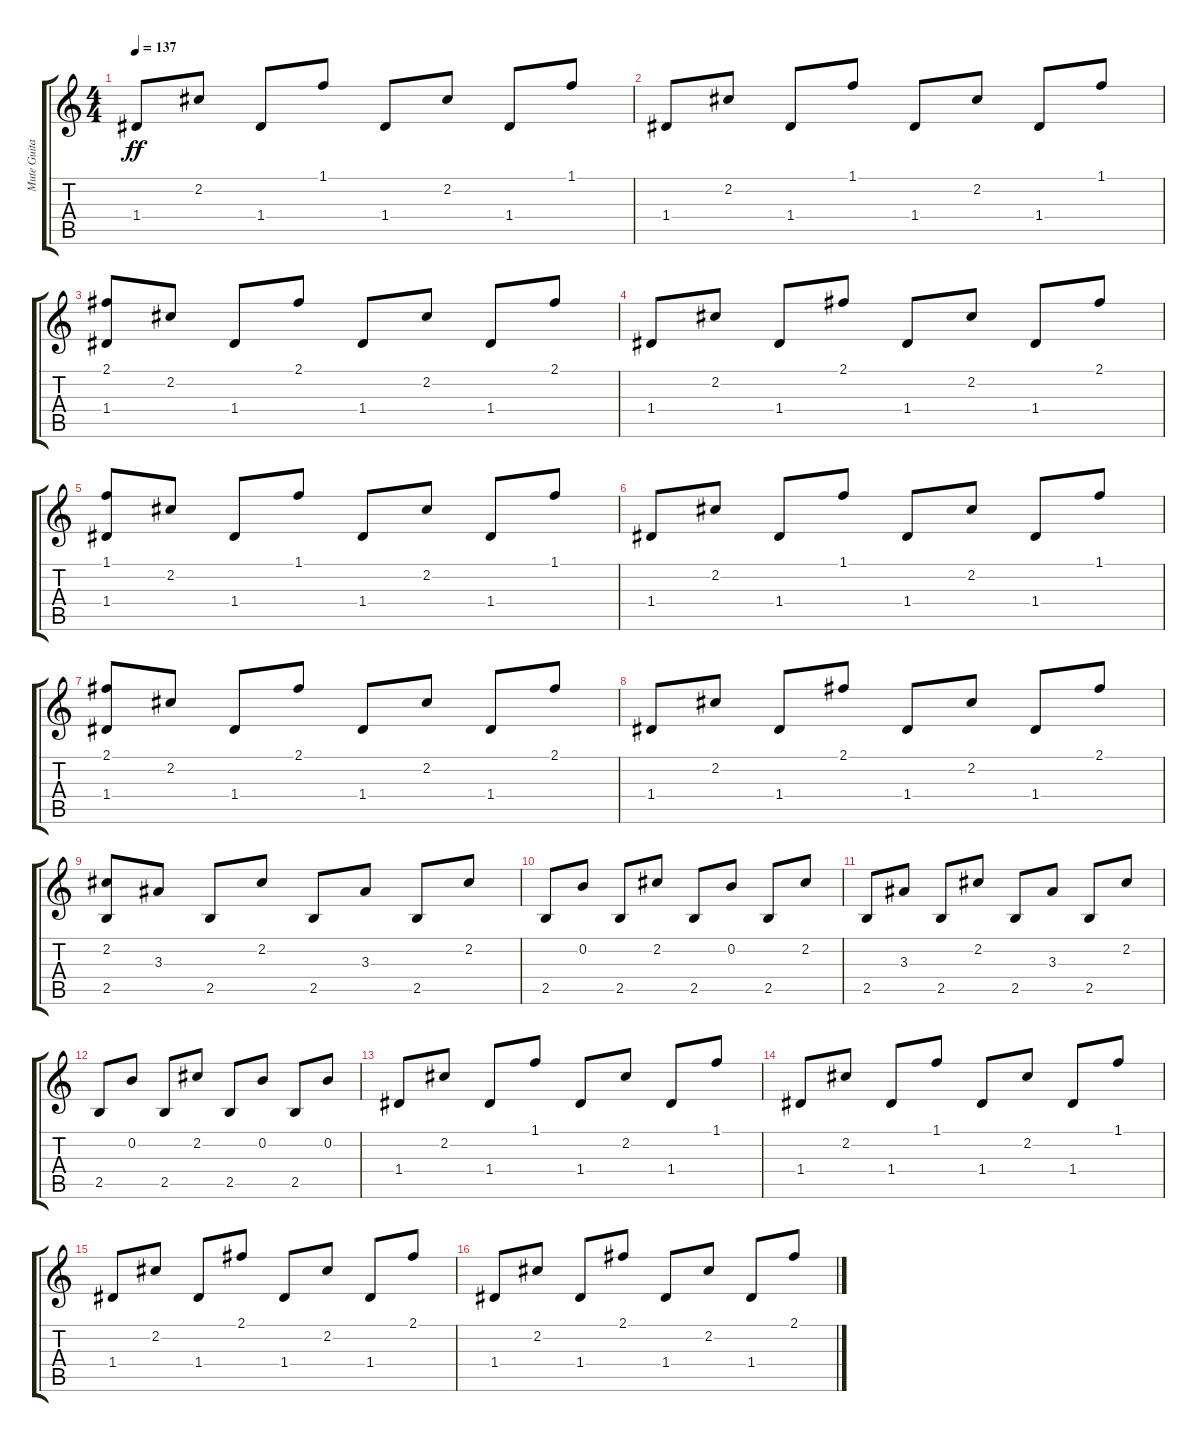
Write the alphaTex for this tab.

\track ("Mute Guitar !!" "Mute Guita") {instrument electricguitarmuted}
\staff {score tabs}
\tuning (E4 B3 G3 D3 A2 E2) {hide}
\ts (4 4)
\tempo 137
\clef g2
\ks c
1.4.8{dy ff instrument electricguitarmuted} 2.2.8 1.4.8 1.1.8 1.4.8 2.2.8 1.4.8 1.1.8 |
1.4.8 2.2.8 1.4.8 1.1.8 1.4.8 2.2.8 1.4.8 1.1.8 |
(2.1 1.4).8 2.2.8 1.4.8 2.1.8 1.4.8 2.2.8 1.4.8 2.1.8 |
1.4.8 2.2.8 1.4.8 2.1.8 1.4.8 2.2.8 1.4.8 2.1.8 |
(1.1 1.4).8 2.2.8 1.4.8 1.1.8 1.4.8 2.2.8 1.4.8 1.1.8 |
1.4.8 2.2.8 1.4.8 1.1.8 1.4.8 2.2.8 1.4.8 1.1.8 |
(2.1 1.4).8 2.2.8 1.4.8 2.1.8 1.4.8 2.2.8 1.4.8 2.1.8 |
1.4.8 2.2.8 1.4.8 2.1.8 1.4.8 2.2.8 1.4.8 2.1.8 |
(2.2 2.5).8 3.3.8 2.5.8 2.2.8 2.5.8 3.3.8 2.5.8 2.2.8 |
2.5.8 0.2.8 2.5.8 2.2.8 2.5.8 0.2.8 2.5.8 2.2.8 |
2.5.8 3.3.8 2.5.8 2.2.8 2.5.8 3.3.8 2.5.8 2.2.8 |
2.5.8 0.2.8 2.5.8 2.2.8 2.5.8 0.2.8 2.5.8 0.2.8 |
1.4.8 2.2.8 1.4.8 1.1.8 1.4.8 2.2.8 1.4.8 1.1.8 |
1.4.8 2.2.8 1.4.8 1.1.8 1.4.8 2.2.8 1.4.8 1.1.8 |
1.4.8 2.2.8 1.4.8 2.1.8 1.4.8 2.2.8 1.4.8 2.1.8 |
1.4.8 2.2.8 1.4.8 2.1.8 1.4.8 2.2.8 1.4.8 2.1.8
